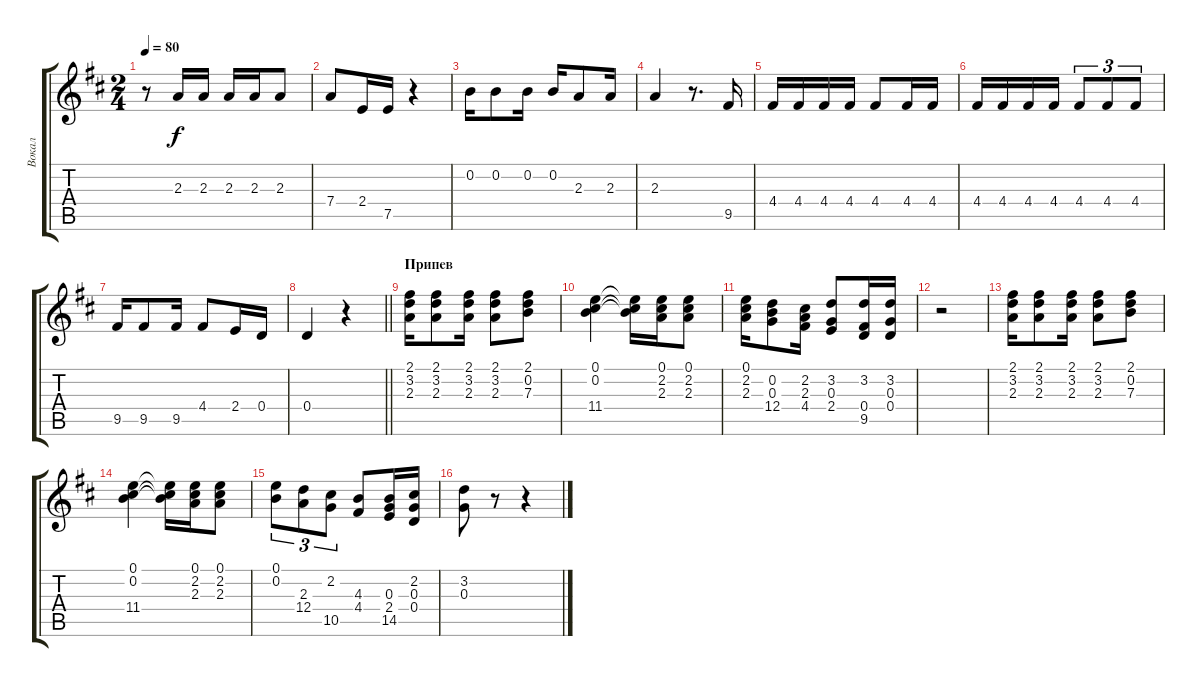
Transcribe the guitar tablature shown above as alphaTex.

\track ("Вокал" "Вокал") {instrument acousticguitarnylon}
\staff {score tabs}
\tuning (E4 B3 G3 D3 A2 E2) {hide}
\ts (2 4)
\tempo 80
\clef g2
\ks d
r.8{dy f} 2.3.16 2.3.16 2.3.16 2.3.16 2.3.8 |
7.4.8 2.4.16 7.5.16 r.4 |
0.2.16 0.2.8 0.2.16 0.2.16 2.3.8 2.3.16 |
2.3.4 r.8{d} 9.5.16 |
4.4.16 4.4.16 4.4.16 4.4.16 4.4.8 4.4.16 4.4.16 |
4.4.16 4.4.16 4.4.16 4.4.16 4.4.8{tu (3 2)} 4.4.8{tu (3 2)} 4.4.8{tu (3 2)} |
9.5.16 9.5.8 9.5.16 4.4.8 2.4.16 0.4.16 |
\barLineRight lightlight
0.4.4 r.4 |
\section ("" "Припев")
(2.1 3.2 2.3).16 (2.1 3.2 2.3).8 (2.1 3.2 2.3).16 (2.1 3.2 2.3).8 (2.1 0.2 7.3).8 |
(0.1 0.2 11.4).4 (0.1{t} 0.2{t} 11.4{t}).16 (0.1 2.2 2.3).16 (0.1 2.2 2.3).8 |
(0.1 2.2 2.3).16 (0.2 0.3 12.4).8 (2.2 2.3 4.4).16 (3.2 0.3 2.4).8 (3.2 0.4 9.5).16 (3.2 0.3 0.4).16 |
r.2 |
(2.1 3.2 2.3).16 (2.1 3.2 2.3).8 (2.1 3.2 2.3).16 (2.1 3.2 2.3).8 (2.1 0.2 7.3).8 |
(0.1 0.2 11.4).4 (0.1{t} 0.2{t} 11.4{t}).16 (0.1 2.2 2.3).16 (0.1 2.2 2.3).8 |
(0.1 0.2).8{tu (3 2)} (2.3 12.4).8{tu (3 2)} (2.2 10.5).8{tu (3 2)} (4.3 4.4).8 (0.3 2.4 14.5).16 (2.2 0.3 0.4).16 |
(3.2 0.3).8 r.8 r.4
